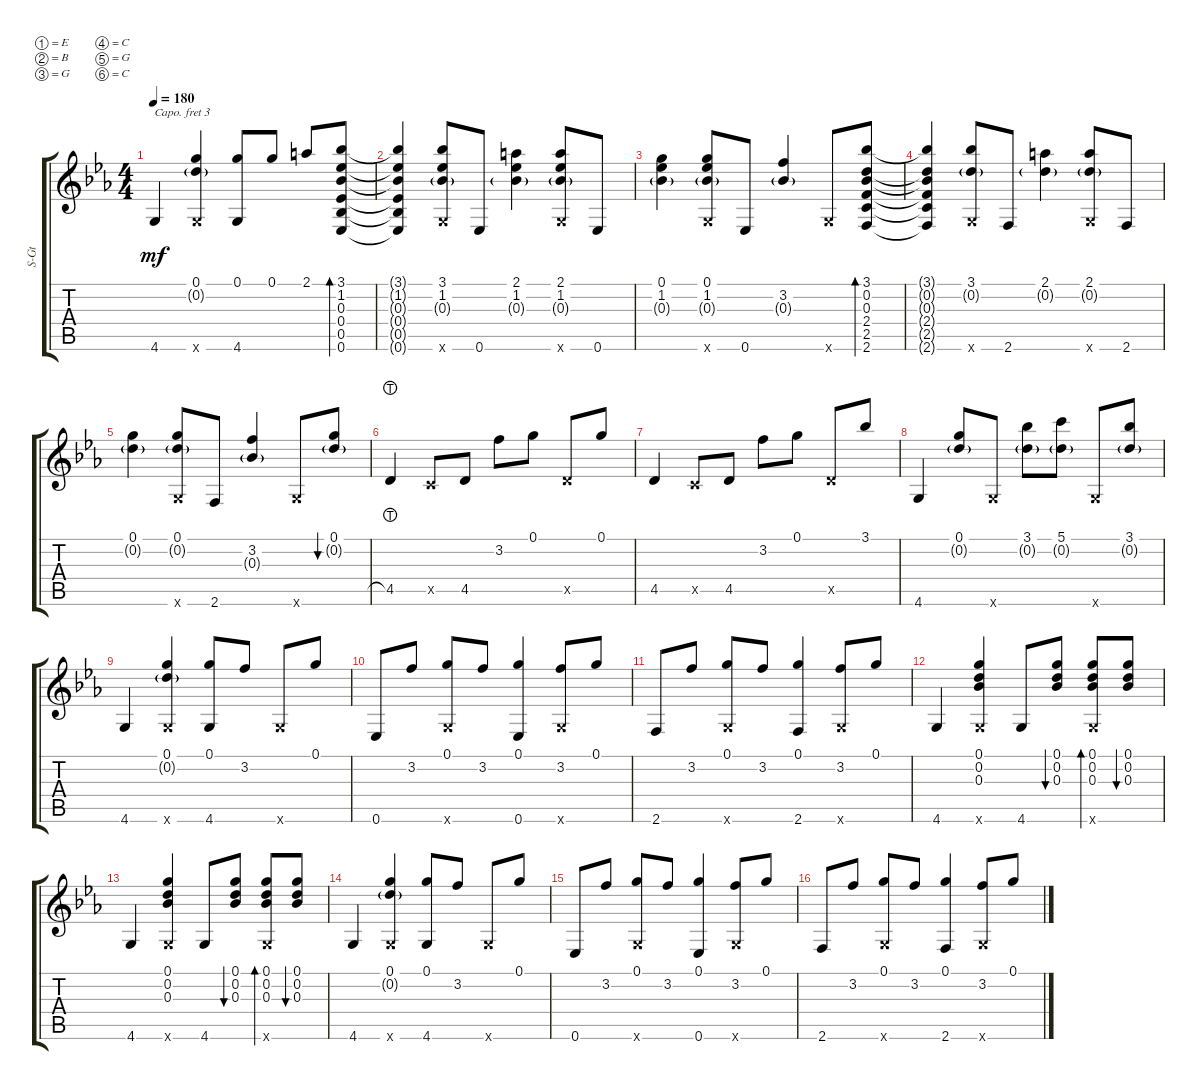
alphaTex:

\defaultSystemsLayout 4
\bracketExtendMode groupsimilarinstruments
\otherSystemsTrackNameOrientation horizontal
\track ("Steel Guitar" "S-Gt") {instrument acousticguitarsteel}
\staff {score tabs}
\capo 3
\tuning (E4 B3 G3 C3 G2 C2)
\ts (4 4)
\tempo 180
\clef g2
\ks eb
4.6{acc forcenatural}.4{dy mf beam Up} (4.6{x acc forcenatural} 0.1{acc forcenatural} 0.2{g acc forcenatural}).4{beam Up} (0.1{acc forcenatural} 4.6{acc forcenatural}).8{beam Up} 0.1{acc forcenatural}.8{beam Up} 2.1{acc #}.8{beam Up} (3.1{acc forcenatural} 1.2{acc forcenatural} 0.3{acc forcenatural} 0.4{acc forcenatural} 0.5{acc forcenatural} 0.6{acc forcenatural}).8{bd 35 beam Up} |
(3.1{t acc forcenatural} 1.2{t acc forcenatural} 0.3{t acc forcenatural} 0.4{t acc forcenatural} 0.5{t acc forcenatural} 0.6{t acc forcenatural}).4{beam Up} (3.1{acc forcenatural} 1.2{acc forcenatural} 0.3{g acc forcenatural} 4.6{x acc forcenatural}).8{beam Up} 0.6{acc forcenatural}.8{beam Up} (2.1{acc #} 1.2{acc forcenatural} 0.3{g acc forcenatural}).4{beam Down} (0.3{g acc forcenatural} 1.2{acc forcenatural} 2.1{acc #} 4.6{x acc forcenatural}).8{beam Up} 0.6{acc forcenatural}.8{beam Up} |
(0.1{acc forcenatural} 1.2{acc forcenatural} 0.3{g acc forcenatural}).4{beam Down} (0.3{g acc forcenatural} 1.2{acc forcenatural} 0.1{acc forcenatural} 4.6{x acc forcenatural}).8{beam Up} 0.6{acc forcenatural}.8{beam Up} (3.2{acc forcenatural} 0.3{g acc forcenatural}).4{beam Up} 4.6{x acc forcenatural}.8{beam Up} (2.6{acc forcenatural} 2.5{acc forcenatural} 2.4{acc forcenatural} 0.3{acc forcenatural} 0.2{acc forcenatural} 3.1{acc forcenatural}).8{bd 37 beam Up} |
(2.6{t acc forcenatural} 2.5{t acc forcenatural} 2.4{t acc forcenatural} 0.3{t acc forcenatural} 0.2{t acc forcenatural} 3.1{t acc forcenatural}).4{beam Up} (3.1{acc forcenatural} 0.2{g acc forcenatural} 4.6{x acc forcenatural}).8{beam Up} 2.6{acc forcenatural}.8{beam Up} (2.1{acc #} 0.2{g acc forcenatural}).4{beam Down} (2.1{acc #} 0.2{g acc forcenatural} 4.6{x acc forcenatural}).8{beam Up} 2.6{acc forcenatural}.8{beam Up} |
(0.1{acc forcenatural} 0.2{g acc forcenatural}).4{beam Down} (0.2{g acc forcenatural} 0.1{acc forcenatural} 4.6{x acc forcenatural}).8{beam Up} 2.6{acc forcenatural}.8{beam Up} (3.2{acc forcenatural} 0.3{g acc forcenatural}).4{beam Up} 4.6{x acc forcenatural}.8{beam Up} (0.1{acc forcenatural} 0.2{g acc forcenatural}).8{bu 37 beam Up} |
4.5{lht acc forcenatural}.4{beam Up} 2.5{x acc forcenatural}.8{beam Up} 4.5{acc forcenatural}.8{beam Up} 3.2{acc forcenatural}.8{beam Down} 0.1{acc forcenatural}.8{beam Down} 4.5{x acc forcenatural}.8{beam Up} 0.1{acc forcenatural}.8{beam Up} |
4.5{acc forcenatural}.4{beam Up} 2.5{x acc forcenatural}.8{beam Up} 4.5{acc forcenatural}.8{beam Up} 3.2{acc forcenatural}.8{beam Down} 0.1{acc forcenatural}.8{beam Down} 4.5{x acc forcenatural}.8{beam Up} 3.1{acc forcenatural}.8{beam Up} |
4.6{acc forcenatural}.4{beam Up} (0.1{acc forcenatural} 0.2{g acc forcenatural}).8{beam Up} 4.6{x acc forcenatural}.8{beam Up} (3.1{acc forcenatural} 0.2{g acc forcenatural}).8{beam Down} (5.1{acc forcenatural} 0.2{g acc forcenatural}).8{beam Down} 4.6{x acc forcenatural}.8{beam Up} (3.1{acc forcenatural} 0.2{g acc forcenatural}).8{beam Up} |
4.6{acc forcenatural}.4{beam Up} (0.1{acc forcenatural} 0.2{g acc forcenatural} 4.6{x acc forcenatural}).4{beam Up} (4.6{acc forcenatural} 0.1{acc forcenatural}).8{beam Up} 3.2{acc forcenatural}.8{beam Up} 4.6{x acc forcenatural}.8{beam Up} 0.1{acc forcenatural}.8{beam Up} |
0.6{acc forcenatural}.8{beam Up} 3.2{acc forcenatural}.8{beam Up} (0.1{acc forcenatural} 4.6{x acc forcenatural}).8{beam Up} 3.2{acc forcenatural}.8{beam Up} (0.1{acc forcenatural} 0.6{acc forcenatural}).4{beam Up} (3.2{acc forcenatural} 4.6{x acc forcenatural}).8{beam Up} 0.1{acc forcenatural}.8{beam Up} |
2.6{acc forcenatural}.8{beam Up} 3.2{acc forcenatural}.8{beam Up} (0.1{acc forcenatural} 4.6{x acc forcenatural}).8{beam Up} 3.2{acc forcenatural}.8{beam Up} (0.1{acc forcenatural} 2.6{acc forcenatural}).4{beam Up} (3.2{acc forcenatural} 4.6{x acc forcenatural}).8{beam Up} 0.1{acc forcenatural}.8{beam Up} |
4.6{acc forcenatural}.4{beam Up} (4.6{x acc forcenatural} 0.1{acc forcenatural} 0.2{acc forcenatural} 0.3{acc forcenatural}).4{beam Up} 4.6{acc forcenatural}.8{beam Up} (0.1{acc forcenatural} 0.2{acc forcenatural} 0.3{acc forcenatural}).8{bu 34 beam Up} (0.3{acc forcenatural} 0.2{acc forcenatural} 0.1{acc forcenatural} 4.6{x acc forcenatural}).8{bd 33 beam Up} (0.1{acc forcenatural} 0.2{acc forcenatural} 0.3{acc forcenatural}).8{bu 32 beam Up} |
4.6{acc forcenatural}.4{beam Up} (4.6{x acc forcenatural} 0.1{acc forcenatural} 0.2{acc forcenatural} 0.3{acc forcenatural}).4{beam Up} 4.6{acc forcenatural}.8{beam Up} (0.1{acc forcenatural} 0.2{acc forcenatural} 0.3{acc forcenatural}).8{bu 34 beam Up} (0.3{acc forcenatural} 0.2{acc forcenatural} 0.1{acc forcenatural} 4.6{x acc forcenatural}).8{bd 33 beam Up} (0.1{acc forcenatural} 0.2{acc forcenatural} 0.3{acc forcenatural}).8{bu 32 beam Up} |
4.6{acc forcenatural}.4{beam Up} (4.6{x acc forcenatural} 0.1{acc forcenatural} 0.2{g acc forcenatural}).4{beam Up} (0.1{acc forcenatural} 4.6{acc forcenatural}).8{beam Up} 3.2{acc forcenatural}.8{beam Up} 4.6{x acc forcenatural}.8{beam Up} 0.1{acc forcenatural}.8{beam Up} |
0.6{acc forcenatural}.8{beam Up} 3.2{acc forcenatural}.8{beam Up} (0.1{acc forcenatural} 4.6{x acc forcenatural}).8{beam Up} 3.2{acc forcenatural}.8{beam Up} (0.1{acc forcenatural} 0.6{acc forcenatural}).4{beam Up} (3.2{acc forcenatural} 4.6{x acc forcenatural}).8{beam Up} 0.1{acc forcenatural}.8{beam Up} |
2.6{acc forcenatural}.8{beam Up} 3.2{acc forcenatural}.8{beam Up} (0.1{acc forcenatural} 4.6{x acc forcenatural}).8{beam Up} 3.2{acc forcenatural}.8{beam Up} (0.1{acc forcenatural} 2.6{acc forcenatural}).4{beam Up} (3.2{acc forcenatural} 4.6{x acc forcenatural}).8{beam Up} 0.1{acc forcenatural}.8{beam Up}
